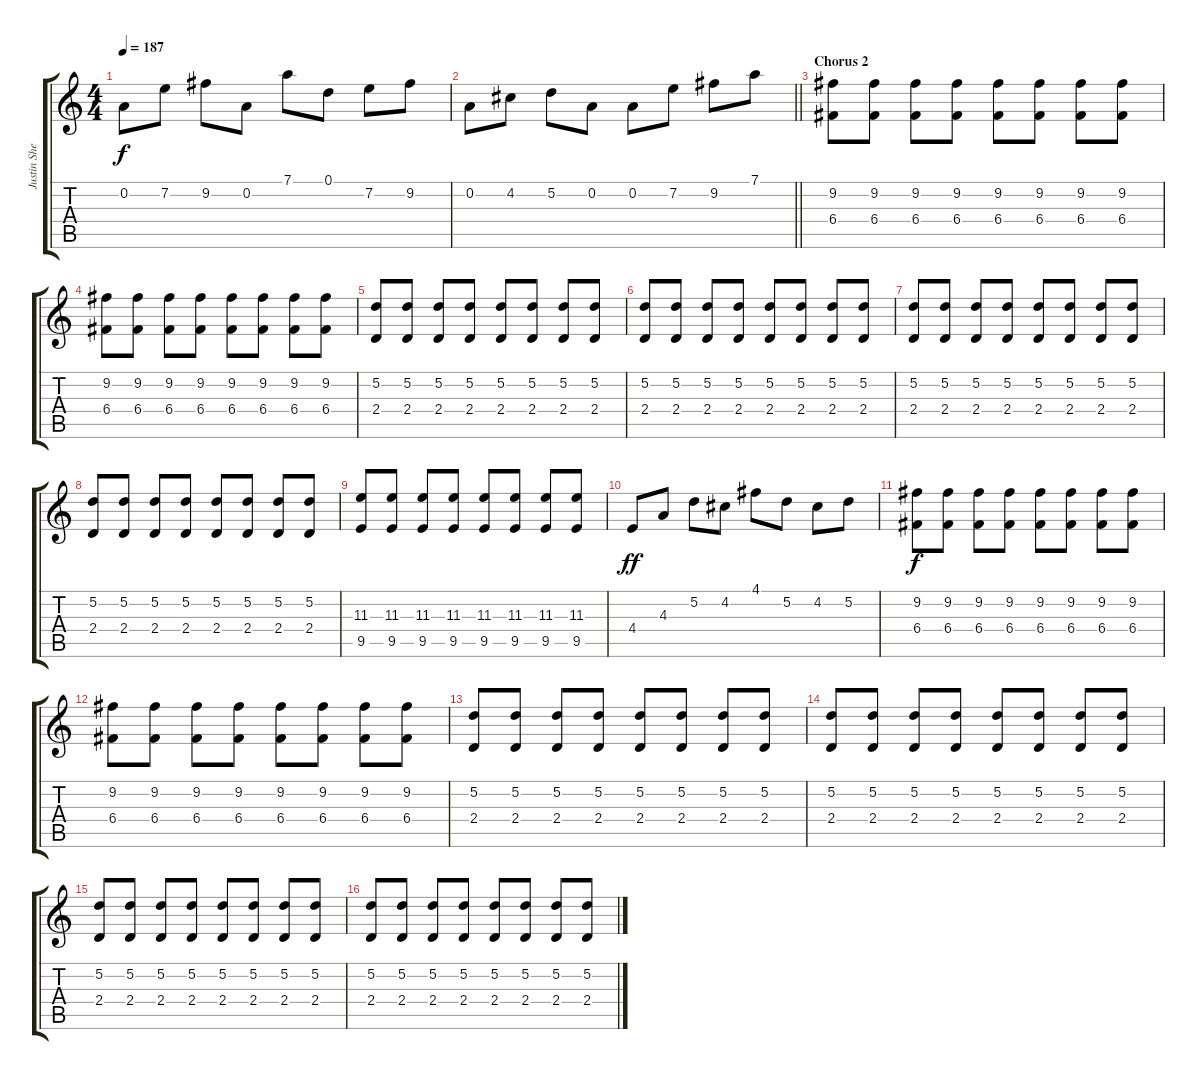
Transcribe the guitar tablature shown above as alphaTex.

\track ("Justin Shekoski" "Justin She") {instrument overdrivenguitar}
\staff {score tabs}
\tuning (D4 A3 F3 C3 G2 D2) {hide}
\ts (4 4)
\tempo 187
\clef g2
\ks c
0.2.8{dy f} 7.2.8 9.2.8 0.2.8 7.1.8 0.1.8 7.2.8 9.2.8 |
\barLineRight lightlight
0.2.8 4.2.8 5.2.8 0.2.8 0.2.8 7.2.8 9.2.8 7.1.8 |
\section ("" "Chorus 2")
(9.2 6.4).8{volume 10 balance 8} (9.2 6.4).8 (9.2 6.4).8 (9.2 6.4).8 (9.2 6.4).8 (9.2 6.4).8 (9.2 6.4).8 (9.2 6.4).8 |
(9.2 6.4).8 (9.2 6.4).8 (9.2 6.4).8 (9.2 6.4).8 (9.2 6.4).8 (9.2 6.4).8 (9.2 6.4).8 (9.2 6.4).8 |
(5.2 2.4).8 (5.2 2.4).8 (5.2 2.4).8 (5.2 2.4).8 (5.2 2.4).8 (5.2 2.4).8 (5.2 2.4).8 (5.2 2.4).8 |
(5.2 2.4).8 (5.2 2.4).8 (5.2 2.4).8 (5.2 2.4).8 (5.2 2.4).8 (5.2 2.4).8 (5.2 2.4).8 (5.2 2.4).8 |
(5.2 2.4).8 (5.2 2.4).8 (5.2 2.4).8 (5.2 2.4).8 (5.2 2.4).8 (5.2 2.4).8 (5.2 2.4).8 (5.2 2.4).8 |
(5.2 2.4).8 (5.2 2.4).8 (5.2 2.4).8 (5.2 2.4).8 (5.2 2.4).8 (5.2 2.4).8 (5.2 2.4).8 (5.2 2.4).8 |
(11.3 9.5).8 (11.3 9.5).8 (11.3 9.5).8 (11.3 9.5).8 (11.3 9.5).8 (11.3 9.5).8 (11.3 9.5).8 (11.3 9.5).8 |
4.4.8{dy ff volume 13 balance 0} 4.3.8 5.2.8 4.2.8 4.1.8 5.2.8 4.2.8 5.2.8 |
(9.2 6.4).8{dy f volume 10 balance 8} (9.2 6.4).8 (9.2 6.4).8 (9.2 6.4).8 (9.2 6.4).8 (9.2 6.4).8 (9.2 6.4).8 (9.2 6.4).8 |
(9.2 6.4).8 (9.2 6.4).8 (9.2 6.4).8 (9.2 6.4).8 (9.2 6.4).8 (9.2 6.4).8 (9.2 6.4).8 (9.2 6.4).8 |
(5.2 2.4).8 (5.2 2.4).8 (5.2 2.4).8 (5.2 2.4).8 (5.2 2.4).8 (5.2 2.4).8 (5.2 2.4).8 (5.2 2.4).8 |
(5.2 2.4).8 (5.2 2.4).8 (5.2 2.4).8 (5.2 2.4).8 (5.2 2.4).8 (5.2 2.4).8 (5.2 2.4).8 (5.2 2.4).8 |
(5.2 2.4).8 (5.2 2.4).8 (5.2 2.4).8 (5.2 2.4).8 (5.2 2.4).8 (5.2 2.4).8 (5.2 2.4).8 (5.2 2.4).8 |
(5.2 2.4).8 (5.2 2.4).8 (5.2 2.4).8 (5.2 2.4).8 (5.2 2.4).8 (5.2 2.4).8 (5.2 2.4).8 (5.2 2.4).8
